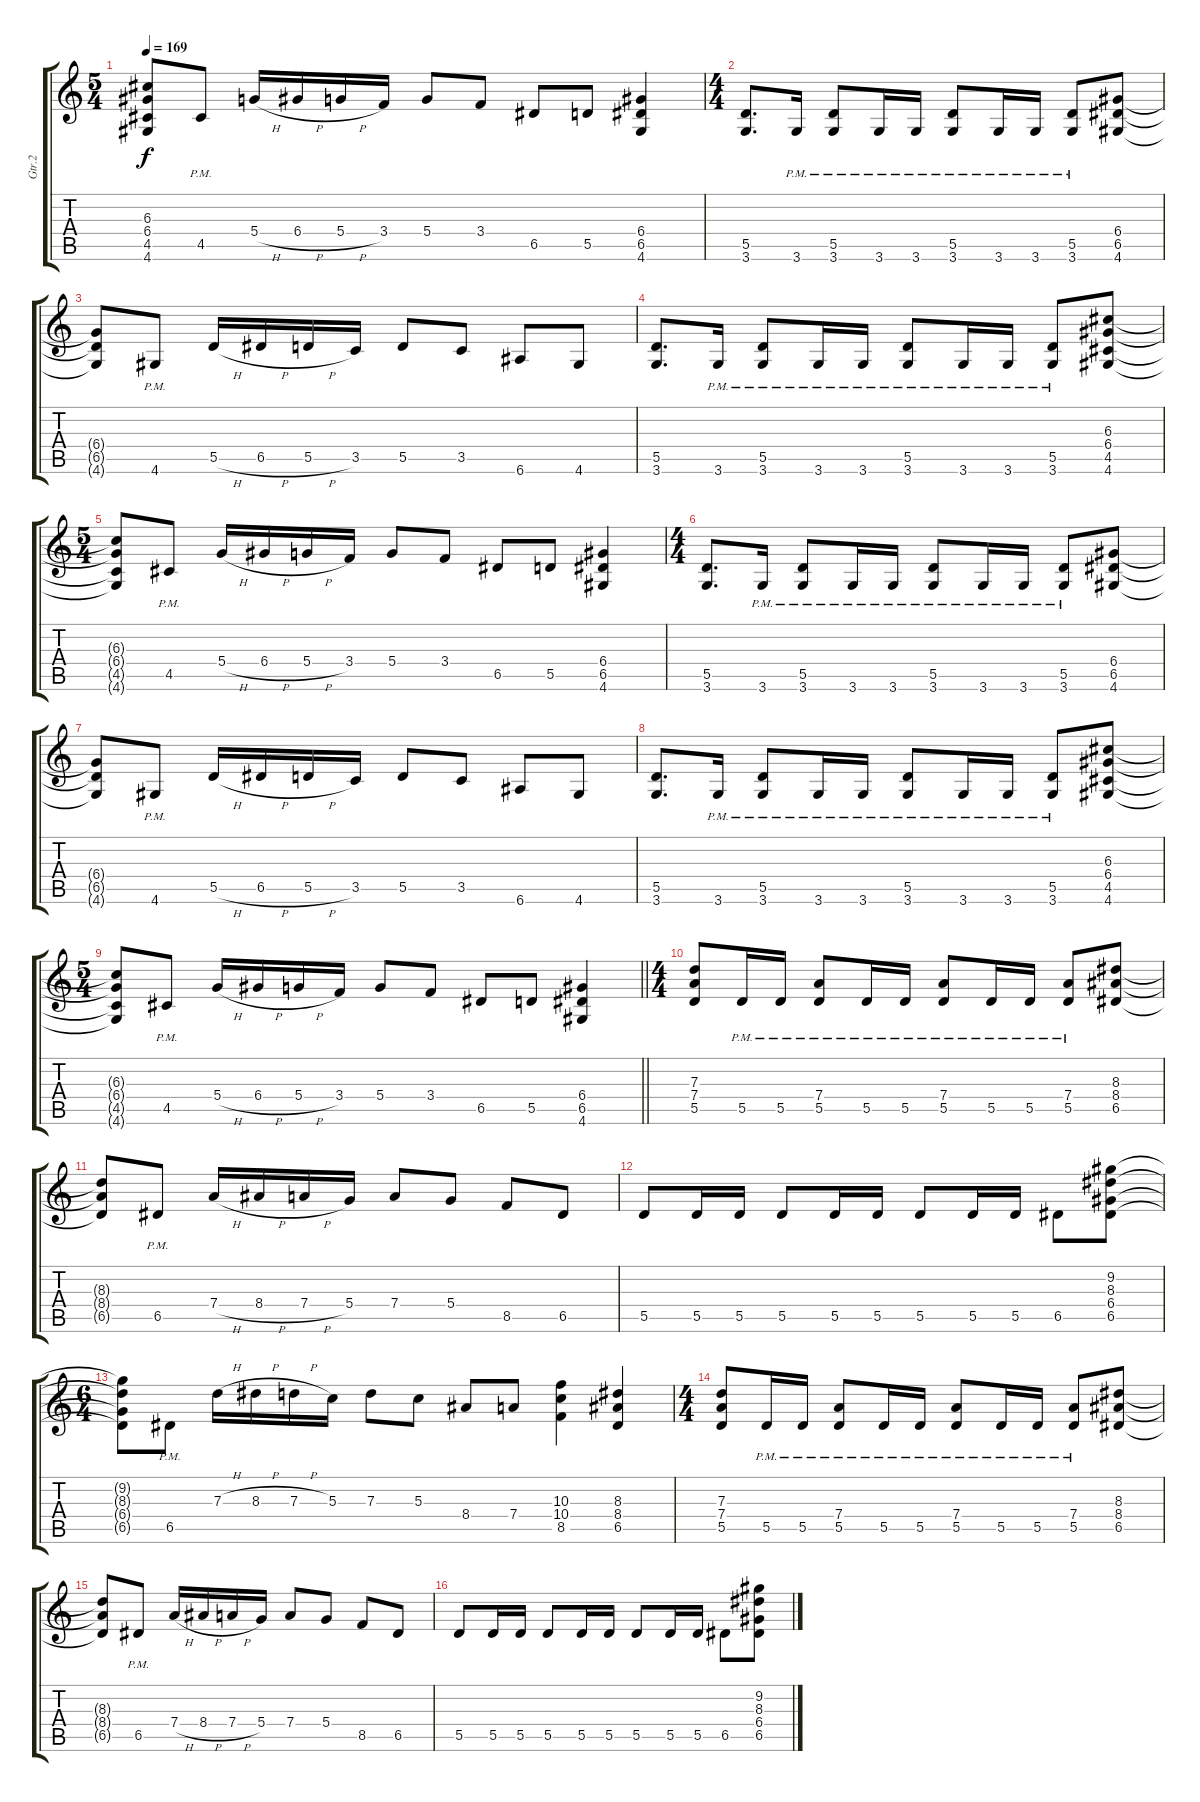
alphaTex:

\track ("Gtr.2" "Gtr.2") {instrument distortionguitar}
\staff {score tabs}
\tuning (E4 B3 G3 D3 A2 E2) {hide}
\ts (5 4)
\tempo 169
\clef g2
\ks c
(6.3{t} 6.4{t} 4.5{t} 4.6{t}).8{dy f} 4.5{pm}.8 5.4{h}.16 6.4{h}.16 5.4{h}.16 3.4.16 5.4.8 3.4.8 6.5.8 5.5.8 (6.4 6.5 4.6).4 |
\ts (4 4)
(5.5 3.6).8{d} 3.6{pm}.16 (5.5{pm} 3.6{pm}).8 3.6{pm}.16 3.6{pm}.16 (5.5{pm} 3.6{pm}).8 3.6{pm}.16 3.6{pm}.16 (5.5{pm} 3.6{pm}).8 (6.4 6.5 4.6).8 |
(6.4{t} 6.5{t} 4.6{t}).8 4.6{pm}.8 5.5{h}.16 6.5{h}.16 5.5{h}.16 3.5.16 5.5.8 3.5.8 6.6.8 4.6.8 |
(5.5 3.6).8{d} 3.6{pm}.16 (5.5{pm} 3.6{pm}).8 3.6{pm}.16 3.6{pm}.16 (5.5{pm} 3.6{pm}).8 3.6{pm}.16 3.6{pm}.16 (5.5{pm} 3.6{pm}).8 (6.3 6.4 4.5 4.6).8 |
\ts (5 4)
(6.3{t} 6.4{t} 4.5{t} 4.6{t}).8 4.5{pm}.8 5.4{h}.16 6.4{h}.16 5.4{h}.16 3.4.16 5.4.8 3.4.8 6.5.8 5.5.8 (6.4 6.5 4.6).4 |
\ts (4 4)
(5.5 3.6).8{d} 3.6{pm}.16 (5.5{pm} 3.6{pm}).8 3.6{pm}.16 3.6{pm}.16 (5.5{pm} 3.6{pm}).8 3.6{pm}.16 3.6{pm}.16 (5.5{pm} 3.6{pm}).8 (6.4 6.5 4.6).8 |
(6.4{t} 6.5{t} 4.6{t}).8 4.6{pm}.8 5.5{h}.16 6.5{h}.16 5.5{h}.16 3.5.16 5.5.8 3.5.8 6.6.8 4.6.8 |
(5.5 3.6).8{d} 3.6{pm}.16 (5.5{pm} 3.6{pm}).8 3.6{pm}.16 3.6{pm}.16 (5.5{pm} 3.6{pm}).8 3.6{pm}.16 3.6{pm}.16 (5.5{pm} 3.6{pm}).8 (6.3 6.4 4.5 4.6).8 |
\ts (5 4)
\barLineRight lightlight
(6.3{t} 6.4{t} 4.5{t} 4.6{t}).8 4.5{pm}.8 5.4{h}.16 6.4{h}.16 5.4{h}.16 3.4.16 5.4.8 3.4.8 6.5.8 5.5.8 (6.4 6.5 4.6).4 |
\ts (4 4)
(7.3 7.4 5.5).8 5.5{pm}.16 5.5{pm}.16 (7.4{pm} 5.5{pm}).8 5.5{pm}.16 5.5{pm}.16 (7.4{pm} 5.5{pm}).8 5.5{pm}.16 5.5{pm}.16 (7.4{pm} 5.5{pm}).8 (8.3 8.4 6.5).8 |
(8.3{t} 8.4{t} 6.5{t}).8 6.5{pm}.8 7.4{h}.16 8.4{h}.16 7.4{h}.16 5.4.16 7.4.8 5.4.8 8.5.8 6.5.8 |
5.5.8 5.5.16 5.5.16 5.5.8 5.5.16 5.5.16 5.5.8 5.5.16 5.5.16 6.5.8 (9.2 8.3 6.4 6.5).8 |
\ts (6 4)
(9.2{t} 8.3{t} 6.4{t} 6.5{t}).8 6.5{pm}.8 7.3{h}.16 8.3{h}.16 7.3{h}.16 5.3.16 7.3.8 5.3.8 8.4.8 7.4.8 (10.3 10.4 8.5).4 (8.3 8.4 6.5).4 |
\ts (4 4)
(7.3 7.4 5.5).8 5.5{pm}.16 5.5{pm}.16 (7.4{pm} 5.5{pm}).8 5.5{pm}.16 5.5{pm}.16 (7.4{pm} 5.5{pm}).8 5.5{pm}.16 5.5{pm}.16 (7.4{pm} 5.5{pm}).8 (8.3 8.4 6.5).8 |
(8.3{t} 8.4{t} 6.5{t}).8 6.5{pm}.8 7.4{h}.16 8.4{h}.16 7.4{h}.16 5.4.16 7.4.8 5.4.8 8.5.8 6.5.8 |
5.5.8 5.5.16 5.5.16 5.5.8 5.5.16 5.5.16 5.5.8 5.5.16 5.5.16 6.5.8 (9.2 8.3 6.4 6.5).8
